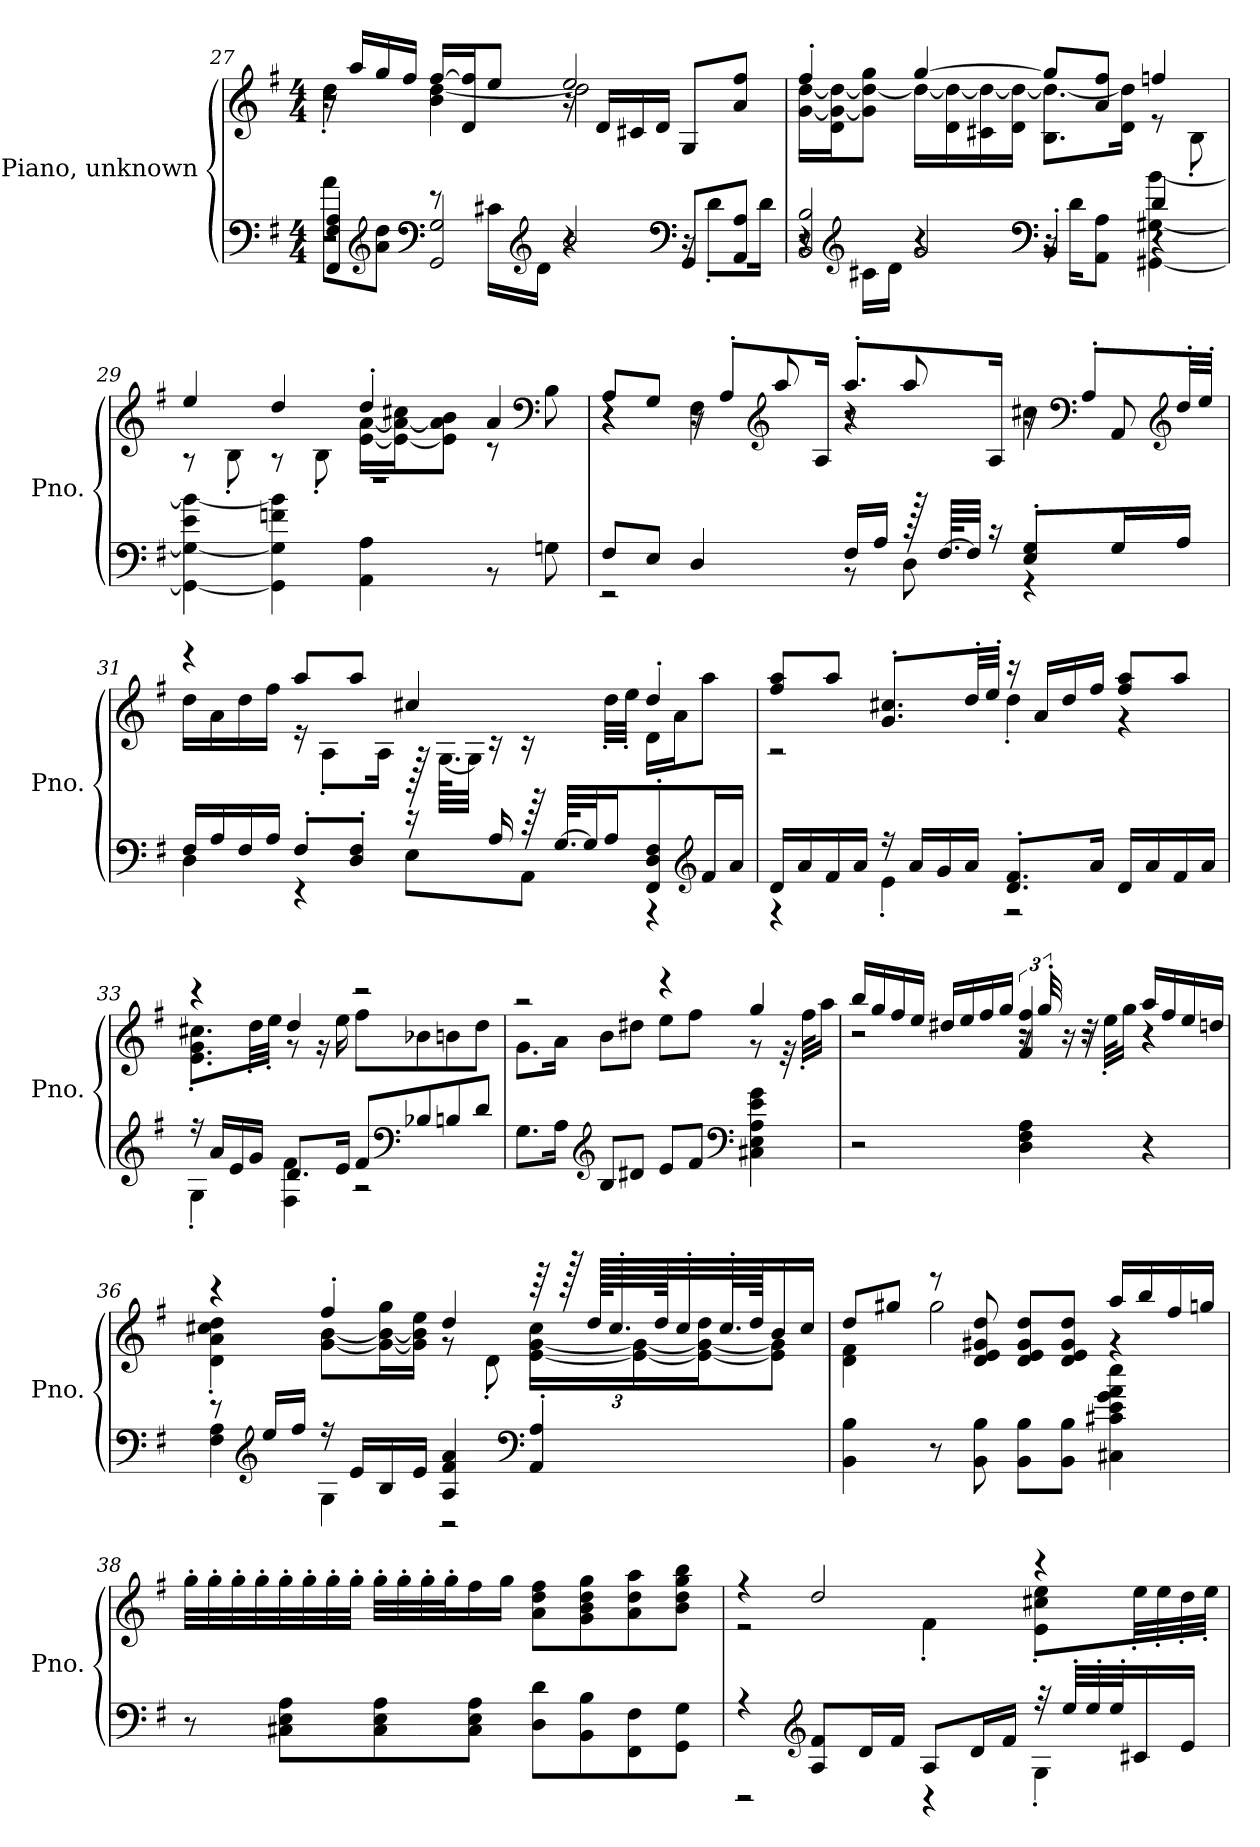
**kern	**kern
*part1	*part1
*staff2	*staff1
*I"Piano, unknown	*
*I'Pno.	*
!!LO:PB:g=z
*clefF4	*clefG2
*k[f#]	*k[f#]
*M4/4	*M4/4
=27	=27
*^	*^
*	*^	*	*^
2r	8a\L	4FF#/ 4F#/ 4A/	2r	4dd'\	16r
.	.	.	.	.	16aa/LL
*clefG2	*	*	*	*	*
.	8a\ 8dd\J	.	.	.	16gg/
.	.	.	.	.	16ff#/JJ
*clefF4	*	*	*	*	*
.	8r	2GG/ 2G/	.	4b\ [4dd\	[16ff#/LL
.	.	.	.	.	16d/ 16ff#/]J
.	16c#X\LL	.	.	.	8ee/J
*clefG2	*	*	*	*	*
.	16d\JJ	.	.	.	.
2b/	4r	.	2ee/	2dd\]	16r
.	.	.	.	.	16d/LL
.	.	.	.	.	16c#X/
.	.	.	.	.	16d/JJ
*clefF4	*	*	*	*	*
.	16r	8GG/L	.	.	8G/L
.	8d'\L	.	.	.	.
.	.	8AA/ 8A/J	.	.	8a/ 8ff#/J
.	16d\Jk	.	.	.	.
*	*	*	*	*v	*v
=28	=28	=28	=28	=28
4r	8r	2BB/ 2B/	4ff#'/	[16g\ [16dd\LL
.	.	.	.	16d\ 16g\_ 16dd\_J
*clefG2	*	*	*	*
.	16c#X\LL	.	.	8g\] 8dd\_ 8gg\J
.	16d\JJ	.	.	.
2g/	4r	.	[4gg/	16dd\LL_
.	.	.	.	16d\ 16dd\_
.	.	.	.	16c#X\ 16dd\_
.	.	.	.	16d\ 16dd\_JJ
*clefF4	*	*	*	*
.	16r	4BB'/	8gg/L]	8.B\ 8.dd\_L
.	16d\KL	.	.	.
.	8AA\ 8A\J	.	8a/ 8ff#/J	.
.	.	.	.	16d\ 16dd\]Jk
4d/	[4GG#X\ [4G#X\ [4b\	4r	4ffn/	8r
.	.	.	.	8B'\
*	*v	*v	*	*
!!LO:LB:g=z	!!
=29	=29	=29	=29
1r	4GG#\_ 4G#\_ 4e\ 4b\_	4ee/	8r
.	.	.	8B'\
.	4GG#\] 4G#\] 4fn\ 4b\]	4dd/	8r
.	.	.	8B'\
.	4AA\ 4A\	4dd'/	[16e\ [16a\LL
.	.	.	16e\_ 16a\_ 16cc#X\J
.	.	.	8e\] 8a\] 8b\J
.	8r	4a/	8r
*	*	*clefF4	*
.	8Gn\	.	8B\
=30	=30	=30	=30
*	*	*	*^
8F#/L	2r	4r	4r	8A/L
8E/J	.	.	.	8G/J
4D/	.	8r	4F#\	16r
.	.	.	.	8A'/L
*	*	*clefG2	*	*
.	.	8aa/	.	.
.	.	.	.	16A/Jk
16F#/LL	8r	8r	4r	8.aa'/L
16A/JJ	.	.	.	.
128r	8D\	8aa/	.	.
[64.F#/KLLL	.	.	.	.
32F#/JJJ]	.	.	.	.
16r	.	.	.	16A/Jk
8E/' 8G/'L	4r	8r	4cc#X\	16r
*	*	*clefF4	*	*
.	.	.	.	8A'/L
16G/L	.	8AA/	.	.
*	*	*clefG2	*	*
16A/JJ	.	.	.	32dd'/LL
.	.	.	.	32ee'/JJJ
*	*	*	*v	*v
!!LO:LB:g=z
=31	=31	=31	=31
16F#/LL	4D\	4r	16dd\LL
16A/	.	.	16a\
16F#/	.	.	16dd\
16A/JJ	.	.	16ff#\JJ
8F#'/L	4r	8aa/L	16r
.	.	.	8A'\L
8D/' 8F#/'J	.	8aa/J	.
.	.	.	16A\Jk
16r	8E\L	4cc#X/	128r
.	.	.	[64.G\KLLL
.	.	.	32G\JJJ]
16A/	.	.	16r
128r	8AA\J	.	16r
[64.G/KLLL	.	.	.
32G/J]	.	.	.
16A/J	.	.	32dd'\LLL
.	.	.	32ee'\JJJ
8FF#/' 8D/' 8F#/'	4r	4dd'/	16d\LL
.	.	.	16a\J
*clefG2	*	*	*
16f#/L	.	.	8aa\J
16a/JJ	.	.	.
=32	=32	=32	=32
16d/LL	4r	8ff#/ 8aa/L	2r
16a/	.	.	.
16f#/	.	8aa/J	.
16a/JJ	.	.	.
16r	4e'\	8.g/' 8.cc#X/'L	.
16a/LL	.	.	.
16g/	.	.	.
16a/JJ	.	32dd'/LL	.
.	.	32ee'/JJJ	.
8.d/' 8.f#/'L	2r	16r	4dd'\
.	.	16a/LL	.
.	.	16dd/	.
16a/Jk	.	16ff#/JJ	.
16d/LL	.	8ff#/ 8aa/L	4r
16a/	.	.	.
16f#/	.	8aa/J	.
16a/JJ	.	.	.
!!LO:LB:g=z	!!
=33	=33	=33	=33
16r	4G'\	4r	8.e\' 8.g\' 8.cc#X\'L
16a/LL	.	.	.
16e/	.	.	.
16g/JJ	.	.	32dd'\LL
.	.	.	32ee'\JJJ
8.d/L	4F#\ 4f#\	4dd/	8r
.	.	.	16r
16e/Jk	.	.	16ee\
8f#/L	2r	2r	8ff#\L
*clefF4	*	*	*
8B-X/	.	.	8b-X\
8Bn/	.	.	8bn\
8d/J	.	.	8dd\J
*v	*v	*	*
=34	=34	=34
8.G\L	2r	8.g\L
16A\Jk	.	16a\Jk
*clefG2	*	*
8B/L	.	8b\L
8d#X/J	.	8dd#X\J
8e/L	4r	8ee\L
8f#/J	.	8ff#\J
*clefF4	*	*
4C#X\ 4E\ 4A\ 4e\ 4g\	4gg/	8r
.	.	32r
.	.	32ff#'\KLL
.	.	16aa\JJ
!!LO:LB:g=z
=35	=35	=35
*	*	*^
2r	16bb/LL	2r	2r
.	16gg/	.	.
.	16ff#/	.	.
.	16ee/JJ	.	.
.	16dd#X/LL	.	.
.	16ee/	.	.
.	16ff#/	.	.
.	16gg/JJ	.	.
4D\ 4F#\ 4A\	24r	8r	4f#/ 4ff#/
.	48gg'/	.	.
.	16r	.	.
.	8r	32r	.
.	.	32ee'\KLL	.
.	.	16gg\JJ	.
4r	16aa/LL	4r	4r
.	16ff#/	.	.
.	16ee/	.	.
.	16ddn/JJ	.	.
*	*	*v	*v
!!LO:LB:g=z
=36	=36	=36
*^	*	*
8r	4F#\ 4A\	4r	4d\' 4a\' 4cc#X\' 4dd\'
*clefG2	*	*	*
16ee/LL	.	.	.
16ff#/JJ	.	.	.
16r	4G\	4ff#'/	[8g\ [8b\L
16e/LL	.	.	.
16B/	.	.	16g\_ 16b\_ 16gg\L
16e/JJ	.	.	16g\] 16b\] 16ee\JJ
4A/ 4f#/ 4a/	2r	4dd/	8r
.	.	.	8d'\
*clefF4	*	*	*
*	*	*	*Xbrackettup
4AA/' 4A/'	.	64r	[24e\ [24g\ 24cc#\LL
.	.	128r	.
.	.	128dd/KLLLL	.
.	.	64.cc#'/	.
.	.	.	24e\_ 24g\_
.	.	128dd/JK	.
.	.	32cc#'/	.
.	.	.	24e\_ 24g\_ 24dd\J
.	.	64.cc#'/L	.
.	.	128dd/JJK	.
.	.	16b/	8e\] 8g\]J
.	.	16cc#/JJ	.
*v	*v	*	*
=37	=37	=37
4BB\ 4B\	8dd/L	4d\ 4f#\
.	8gg#X/J	.
8r	8r	2gg#\
8BB\ 8B\	8d/ 8e/ 8g#X/ 8dd/	.
8BB\ 8B\L	8d/ 8e/ 8g#/ 8dd/L	.
8BB\ 8B\J	8d/ 8e/ 8g#/ 8dd/J	.
4C#X\ 4c#X\ 4e\ 4g\ 4a\ 4ee\	16aa/LL	4r
.	16bb/	.
.	16ff#/	.
.	16ggn/JJ	.
*	*v	*v
!!LO:PB:g=z
=38	=38
8r	32gg'\LLL
.	32gg'\
.	32gg'\
.	32gg'\
8C#X\ 8E\ 8A\L	32gg'\
.	32gg'\
.	32gg'\
.	32gg'\JJJ
8C#\ 8E\ 8A\	32gg'\LLL
.	32gg'\
.	32gg'\
.	32gg'\J
8C#\ 8E\ 8A\J	16ff#\
.	16gg\JJ
8D\ 8d\L	8a\ 8dd\ 8ff#\L
8BB\ 8B\	8g\ 8b\ 8dd\ 8gg\
8FF#\ 8F#\	8a\ 8dd\ 8aa\
8GG\ 8G\J	8b\ 8dd\ 8gg\ 8bb\J
=39	=39
*^	*^
4r	2r	4r	2r
*clefG2	*	*	*
8A/ 8f#/L	.	2dd/	.
16d/L	.	.	.
16f#/JJ	.	.	.
8A/L	4r	.	4f#'\
16d/L	.	.	.
16f#/JJ	.	.	.
32r	4G'\	4r	8e\' 8cc#X\' 8ee\'L
32ee'/LLL	.	.	.
32ee'/	.	.	.
32ee'/J	.	.	.
16c#X/	.	.	32ee'\LL
.	.	.	32ee'\
16e/JJ	.	.	32dd'\
.	.	.	32ee'\JJJ
*v	*v	*	*
*	*v	*v
=	=
*-	*-
